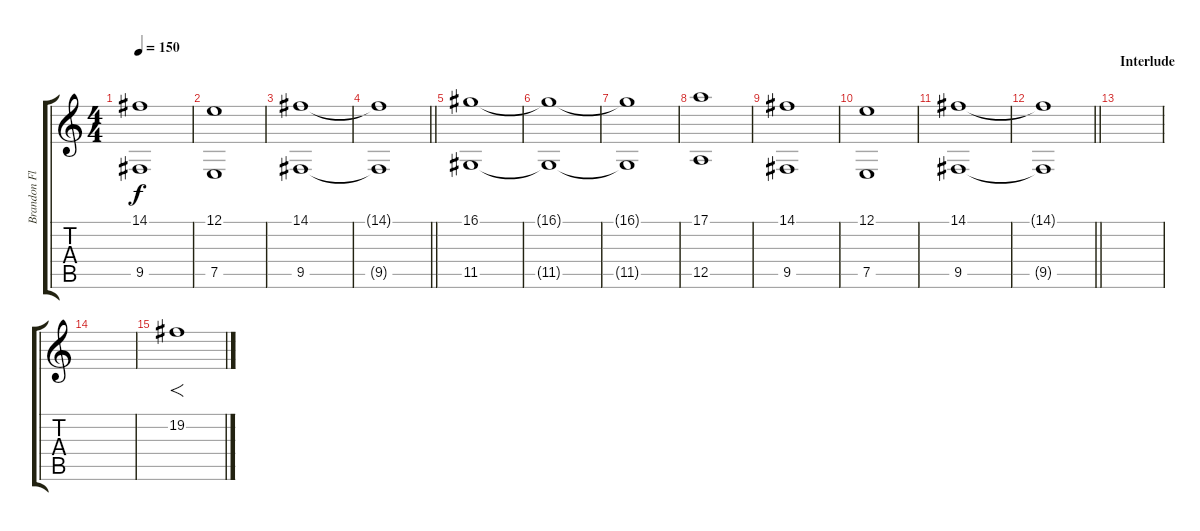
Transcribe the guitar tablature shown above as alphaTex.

\track ("Brandon Flowers (Keyboard)" "Brandon Fl") {instrument lead2sawtooth}
\staff {score tabs}
\tuning (E4 B3 G3 D3 A2 E2) {hide}
\ts (4 4)
\tempo 150
\clef g2
\ks c
(14.1 9.5).1{dy f} |
(12.1 7.5).1 |
(14.1 9.5).1 |
\barLineRight lightlight
(14.1{t} 9.5{t}).1 |
(16.1 11.5).1 |
(16.1{t} 11.5{t}).1 |
(16.1{t} 11.5{t}).1 |
(17.1 12.5).1 |
(14.1 9.5).1 |
(12.1 7.5).1 |
(14.1 9.5).1 |
\barLineRight lightlight
(14.1{t} 9.5{t}).1 |
\section ("" "Interlude")
|
|
19.2.1{f}
